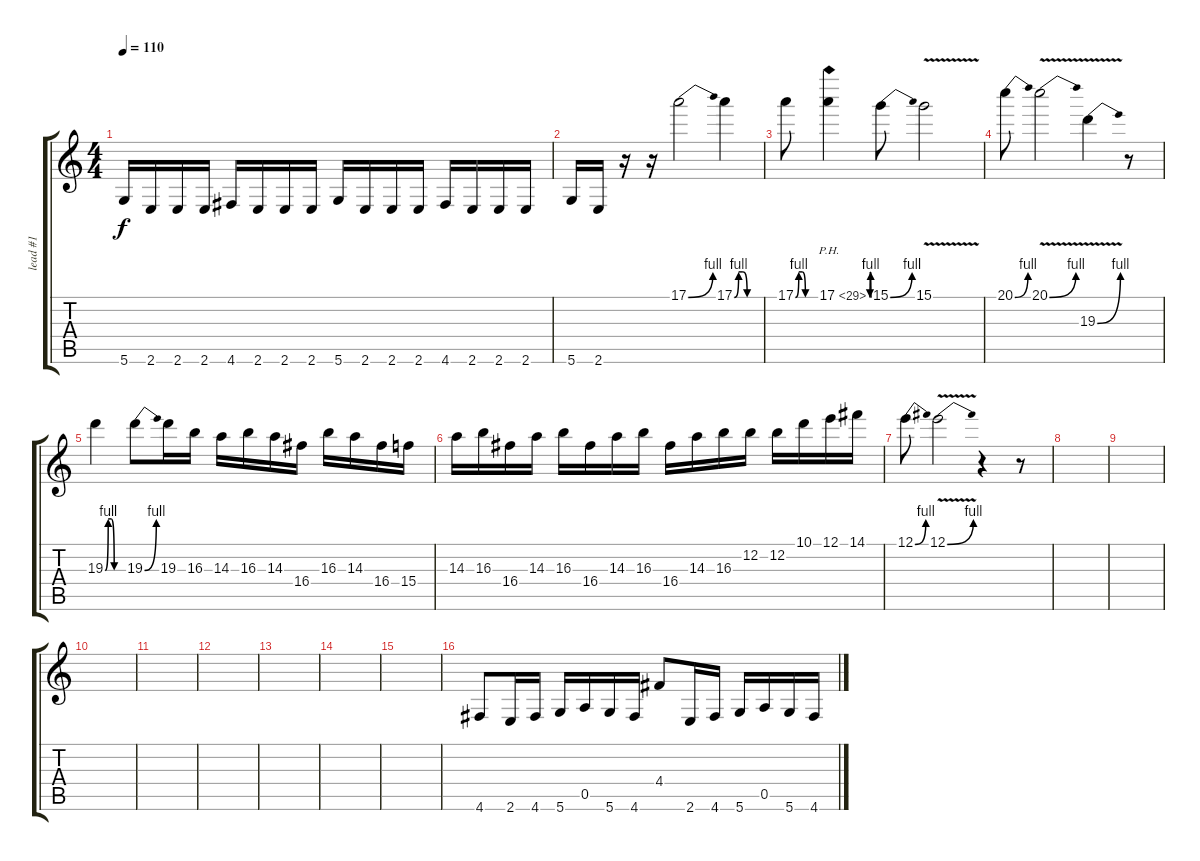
\track ("lead #1" "lead #1") {instrument distortionguitar}
\staff {score tabs}
\tuning (E4 B3 G3 D3 A2 D2) {hide}
\ts (4 4)
\tempo 110
\clef g2
\ks c
5.6.16{dy f} 2.6.16 2.6.16 2.6.16 4.6.16 2.6.16 2.6.16 2.6.16 5.6.16 2.6.16 2.6.16 2.6.16 4.6.16 2.6.16 2.6.16 2.6.16 |
5.6.16 2.6.16 r.16 r.16 17.1{be (bend 0 0 60 4)}.2 17.1{be (custom 0 0 10 4 20 4 30 0 60 0)}.4 |
17.1{be (custom 0 0 10 4 20 4 30 0 60 0)}.8 17.1{be (custom 0 0 10 4 20 4 30 0 60 0) ph 12}.4 15.1{be (bend 0 0 60 4)}.8 15.1{v}.2 |
20.1{be (bend 0 0 60 4)}.8 20.1{be (bend 0 0 60 4) v}.2 19.3{be (bend 0 0 60 4) v}.4 r.8 |
19.3{be (custom 0 0 10 4 20 4 30 0 60 0)}.4 19.3{be (bend 0 0 60 4)}.8 19.3.16 16.3.16 14.3.16 16.3.16 14.3.16 16.4.16 16.3.16 14.3.16 16.4.16 15.4.16 |
14.3.16 16.3.16 16.4.16 14.3.16 16.3.16 16.4.16 14.3.16 16.3.16 16.4.16 14.3.16 16.3.16 12.2.16 12.2.16 10.1.16 12.1.16 14.1.16 |
12.1{be (bend 0 0 60 4)}.8 12.1{be (bend 0 0 60 4) v}.2 r.4 r.8 |
|
|
|
|
|
|
|
|
4.6.8 2.6.16 4.6.16 5.6.16 0.5.16 5.6.16 4.6.16 4.4.8 2.6.16 4.6.16 5.6.16 0.5.16 5.6.16 4.6.16
